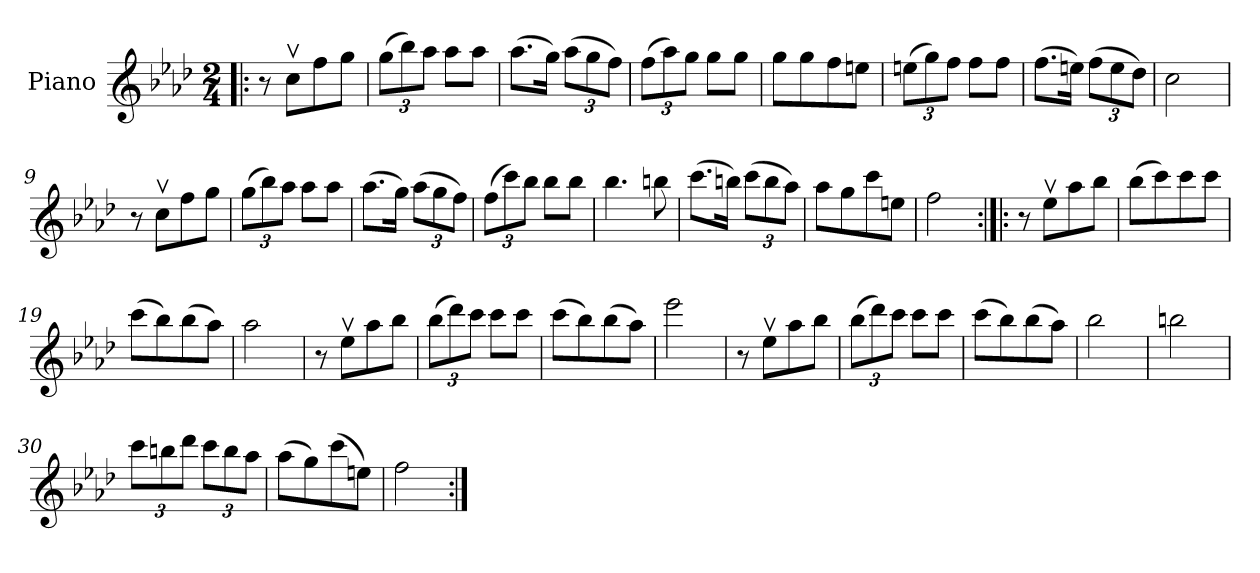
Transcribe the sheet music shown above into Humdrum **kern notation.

**kern
*part1
*staff1
*I"Piano
*I'Pno.
*clefG2
*k[b-e-a-d-]
*f:
*M2/4
=1!|:
8r
8ccv\L
8ff\
8gg\J
=2
*Xbrackettup
(>12gg\L
12bb-\)
12aa-\J
8aa-\L
8aa-\J
=3
(>8.aa-\L
16gg\Jk)
(>12aa-\L
12gg\
12ff\J)
=4
(>12ff\L
12aa-\)
12gg\J
8gg\L
8gg\J
=5
8gg\L
8gg\
8ff\
8een\J
!!LO:LB:g=z
=6
(>12een\L
12gg\)
12ff\J
8ff\L
8ff\J
=7
(>8.ff\L
16een\Jk)
(>12ff\L
12ee\
12dd-\J)
=8
2cc\
=9
8r
8ccv\L
8ff\
8gg\J
=10
(>12gg\L
12bb-\)
12aa-\J
8aa-\L
8aa-\J
=11
(>8.aa-\L
16gg\Jk)
(>12aa-\L
12gg\
12ff\J)
!!LO:LB:g=z
=12
(>12ff\L
12ccc\)
12bb-\J
8bb-\L
8bb-\J
=13
4.bb-\
8bbn\
=14
(>8.ccc\L
16bbn\Jk)
(>12ccc\L
12bb\
12aa-\J)
=15
8aa-\L
8gg\
8ccc\
8een\J
=16
2ff\
=17:|!|:
8r
8ee-v\L
8aa-\
8bb-\J
=18
(>8bb-\L
8ccc\)
8ccc\
8ccc\J
!!LO:LB:g=z
=19
(>8ccc\L
8bb-\)
(>8bb-\
8aa-\J)
=20
2aa-\
=21
8r
8ee-v\L
8aa-\
8bb-\J
=22
(>12bb-\L
12ddd-\)
12ccc\J
8ccc\L
8ccc\J
=23
(>8ccc\L
8bb-\)
(>8bb-\
8aa-\J)
=24
2eee-\
=25
8r
8ee-v\L
8aa-\
8bb-\J
!!LO:LB:g=z
=26
(>12bb-\L
12ddd-\)
12ccc\J
8ccc\L
8ccc\J
=27
(>8ccc\L
8bb-\)
(>8bb-\
8aa-\J)
=28
2bb-\
=29
2bbn\
=30
12ccc\L
12bbn\
12ddd-\J
12ccc\L
12bb\
12aa-\J
=31
(>8aa-\L
8gg\)
(>8ccc\
8een\J)
=32
2ff\
=:|!
*-
